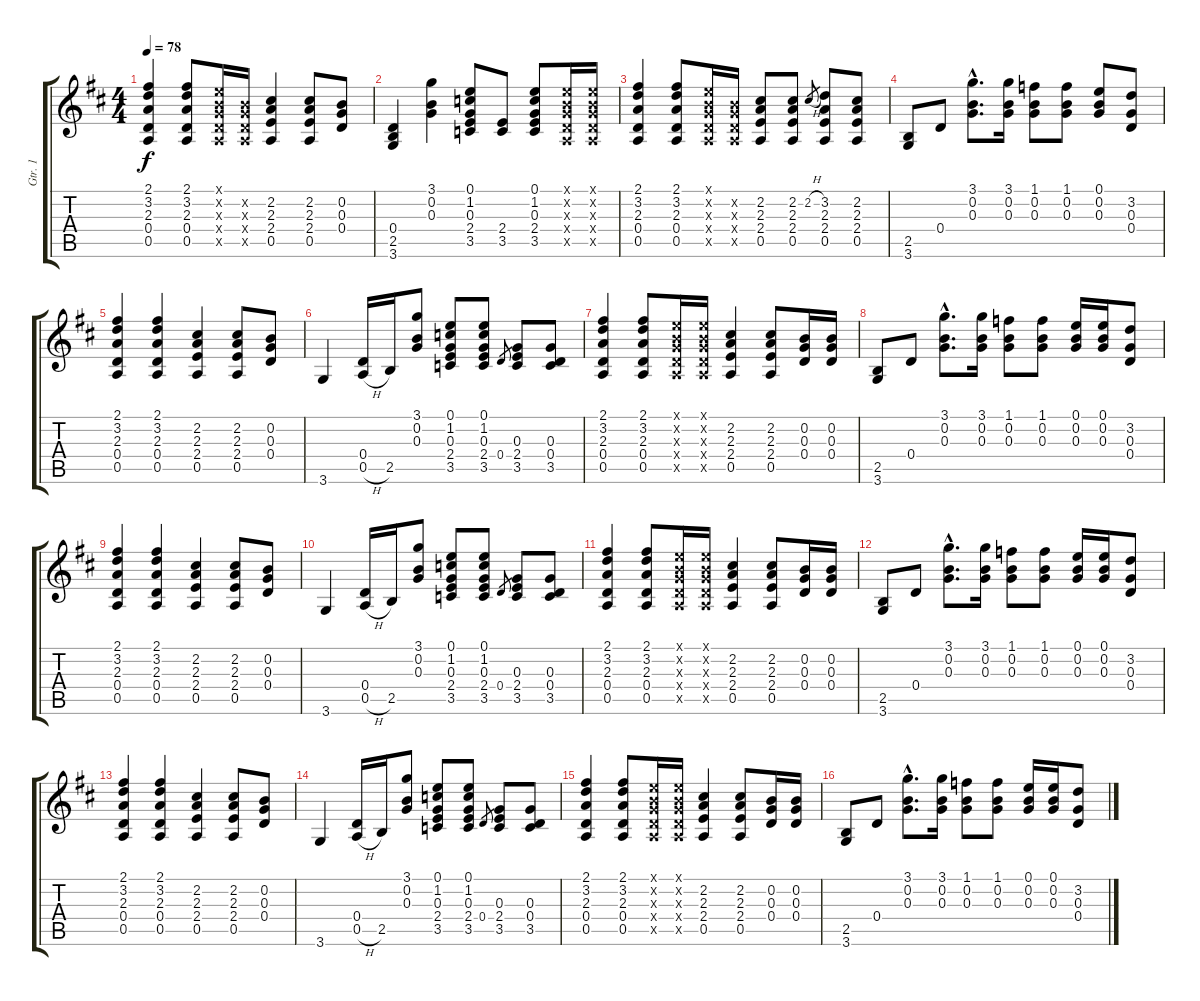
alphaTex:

\track ("Gtr. 1" "Gtr. 1") {instrument acousticguitarsteel}
\staff {score tabs}
\tuning (E4 B3 G3 D3 A2 E2) {hide}
\ts (4 4)
\tempo 78
\clef g2
\ks d
(2.1 3.2 2.3 0.4 0.5).4{dy f instrument acousticguitarsteel} (2.1 3.2 2.3 0.4 0.5).8 (0.1{x} 0.2{x} 0.3{x} 0.4{x} 0.5{x}).16 (0.2{x} 0.3{x} 0.4{x} 0.5{x}).16 (2.2 2.3 2.4 0.5).4 (2.2 2.3 2.4 0.5).8 (0.2 0.3 0.4).8 |
(0.4 2.5 3.6).4 (3.1 0.2 0.3).4 (0.1 1.2 0.3 2.4 3.5).8 (2.4 3.5).8 (0.1 1.2 0.3 2.4 3.5).8 (0.1{x} 0.2{x} 0.3{x} 0.4{x} 0.5{x}).16 (0.1{x} 0.2{x} 0.3{x} 0.4{x} 0.5{x}).16 |
(2.1 3.2 2.3 0.4 0.5).4 (2.1 3.2 2.3 0.4 0.5).8 (0.1{x} 0.2{x} 0.3{x} 0.4{x} 0.5{x}).16 (0.2{x} 0.3{x} 0.4{x} 0.5{x}).16 (2.2 2.3 2.4 0.5).8 (2.2 2.3 2.4 0.5).8 2.2{h}.8{gr} (3.2 2.3 2.4 0.5).8 (2.2 2.3 2.4 0.5).8 |
(2.5 3.6).8 0.4.8 (3.1{hac} 0.2{hac} 0.3{hac}).8{d} (3.1 0.2 0.3).16 (1.1 0.2 0.3).8 (1.1 0.2 0.3).8 (0.1 0.2 0.3).8 (3.2 0.3 0.4).8 |
(2.1 3.2 2.3 0.4 0.5).4 (2.1 3.2 2.3 0.4 0.5).4 (2.2 2.3 2.4 0.5).4 (2.2 2.3 2.4 0.5).8 (0.2 0.3 0.4).8 |
3.6.4 (0.4 0.5{h}).16 2.5.16 (3.1 0.2 0.3).8 (0.1 1.2 0.3 2.4 3.5).8 (0.1 1.2 0.3 2.4 3.5).8 0.4.8{gr} (0.3 2.4 3.5).8 (0.3 0.4 3.5).8 |
(2.1 3.2 2.3 0.4 0.5).4 (2.1 3.2 2.3 0.4 0.5).8 (0.1{x} 0.2{x} 0.3{x} 0.4{x} 0.5{x}).16 (0.1{x} 0.2{x} 0.3{x} 0.4{x} 0.5{x}).16 (2.2 2.3 2.4 0.5).4 (2.2 2.3 2.4 0.5).8 (0.2 0.3 0.4).16 (0.2 0.3 0.4).16 |
(2.5 3.6).8 0.4.8 (3.1{hac} 0.2{hac} 0.3{hac}).8{d} (3.1 0.2 0.3).16 (1.1 0.2 0.3).8 (1.1 0.2 0.3).8 (0.1 0.2 0.3).16 (0.1 0.2 0.3).16 (3.2 0.3 0.4).8 |
(2.1 3.2 2.3 0.4 0.5).4 (2.1 3.2 2.3 0.4 0.5).4 (2.2 2.3 2.4 0.5).4 (2.2 2.3 2.4 0.5).8 (0.2 0.3 0.4).8 |
3.6.4 (0.4 0.5{h}).16 2.5.16 (3.1 0.2 0.3).8 (0.1 1.2 0.3 2.4 3.5).8 (0.1 1.2 0.3 2.4 3.5).8 0.4.8{gr} (0.3 2.4 3.5).8 (0.3 0.4 3.5).8 |
(2.1 3.2 2.3 0.4 0.5).4 (2.1 3.2 2.3 0.4 0.5).8 (0.1{x} 0.2{x} 0.3{x} 0.4{x} 0.5{x}).16 (0.1{x} 0.2{x} 0.3{x} 0.4{x} 0.5{x}).16 (2.2 2.3 2.4 0.5).4 (2.2 2.3 2.4 0.5).8 (0.2 0.3 0.4).16 (0.2 0.3 0.4).16 |
(2.5 3.6).8 0.4.8 (3.1{hac} 0.2{hac} 0.3{hac}).8{d} (3.1 0.2 0.3).16 (1.1 0.2 0.3).8 (1.1 0.2 0.3).8 (0.1 0.2 0.3).16 (0.1 0.2 0.3).16 (3.2 0.3 0.4).8 |
(2.1 3.2 2.3 0.4 0.5).4 (2.1 3.2 2.3 0.4 0.5).4 (2.2 2.3 2.4 0.5).4 (2.2 2.3 2.4 0.5).8 (0.2 0.3 0.4).8 |
3.6.4 (0.4 0.5{h}).16 2.5.16 (3.1 0.2 0.3).8 (0.1 1.2 0.3 2.4 3.5).8 (0.1 1.2 0.3 2.4 3.5).8 0.4.8{gr} (0.3 2.4 3.5).8 (0.3 0.4 3.5).8 |
(2.1 3.2 2.3 0.4 0.5).4 (2.1 3.2 2.3 0.4 0.5).8 (0.1{x} 0.2{x} 0.3{x} 0.4{x} 0.5{x}).16 (0.1{x} 0.2{x} 0.3{x} 0.4{x} 0.5{x}).16 (2.2 2.3 2.4 0.5).4 (2.2 2.3 2.4 0.5).8 (0.2 0.3 0.4).16 (0.2 0.3 0.4).16 |
(2.5 3.6).8 0.4.8 (3.1{hac} 0.2{hac} 0.3{hac}).8{d} (3.1 0.2 0.3).16 (1.1 0.2 0.3).8 (1.1 0.2 0.3).8 (0.1 0.2 0.3).16 (0.1 0.2 0.3).16 (3.2 0.3 0.4).8
